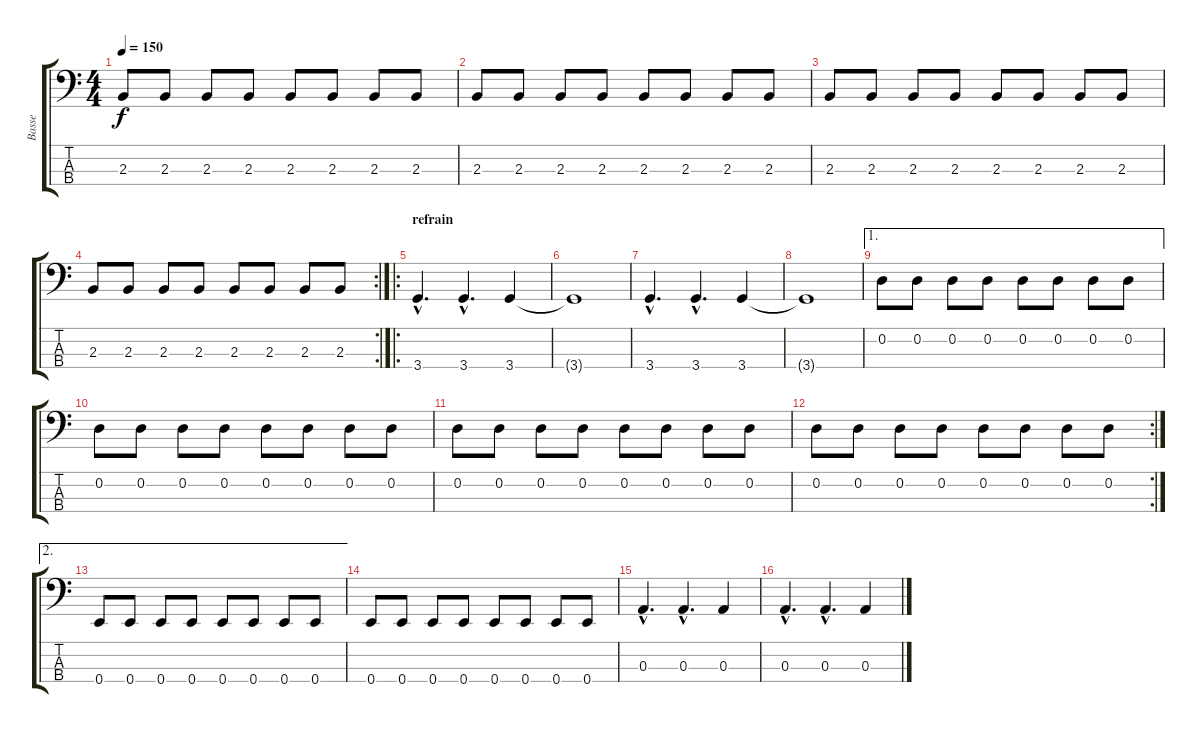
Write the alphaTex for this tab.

\track ("Basse" "Basse") {instrument electricbassfinger}
\staff {score tabs}
\tuning (G2 D2 A1 E1) {hide}
\ts (4 4)
\tempo 150
\clef f4
\ks c
2.3.8{dy f} 2.3.8 2.3.8 2.3.8 2.3.8 2.3.8 2.3.8 2.3.8 |
2.3.8 2.3.8 2.3.8 2.3.8 2.3.8 2.3.8 2.3.8 2.3.8 |
2.3.8 2.3.8 2.3.8 2.3.8 2.3.8 2.3.8 2.3.8 2.3.8 |
\rc 2
2.3.8 2.3.8 2.3.8 2.3.8 2.3.8 2.3.8 2.3.8 2.3.8 |
\ro
\section ("" "refrain")
3.4{hac}.4{d} 3.4{hac}.4{d} 3.4.4 |
3.4{t}.1 |
3.4{hac}.4{d} 3.4{hac}.4{d} 3.4.4 |
3.4{t}.1 |
\ae 1
0.2.8 0.2.8 0.2.8 0.2.8 0.2.8 0.2.8 0.2.8 0.2.8 |
0.2.8 0.2.8 0.2.8 0.2.8 0.2.8 0.2.8 0.2.8 0.2.8 |
0.2.8 0.2.8 0.2.8 0.2.8 0.2.8 0.2.8 0.2.8 0.2.8 |
\rc 2
0.2.8 0.2.8 0.2.8 0.2.8 0.2.8 0.2.8 0.2.8 0.2.8 |
\ae 2
0.4.8 0.4.8 0.4.8 0.4.8 0.4.8 0.4.8 0.4.8 0.4.8 |
0.4.8 0.4.8 0.4.8 0.4.8 0.4.8 0.4.8 0.4.8 0.4.8 |
0.3{hac}.4{d} 0.3{hac}.4{d} 0.3.4 |
0.3{hac}.4{d} 0.3{hac}.4{d} 0.3.4
